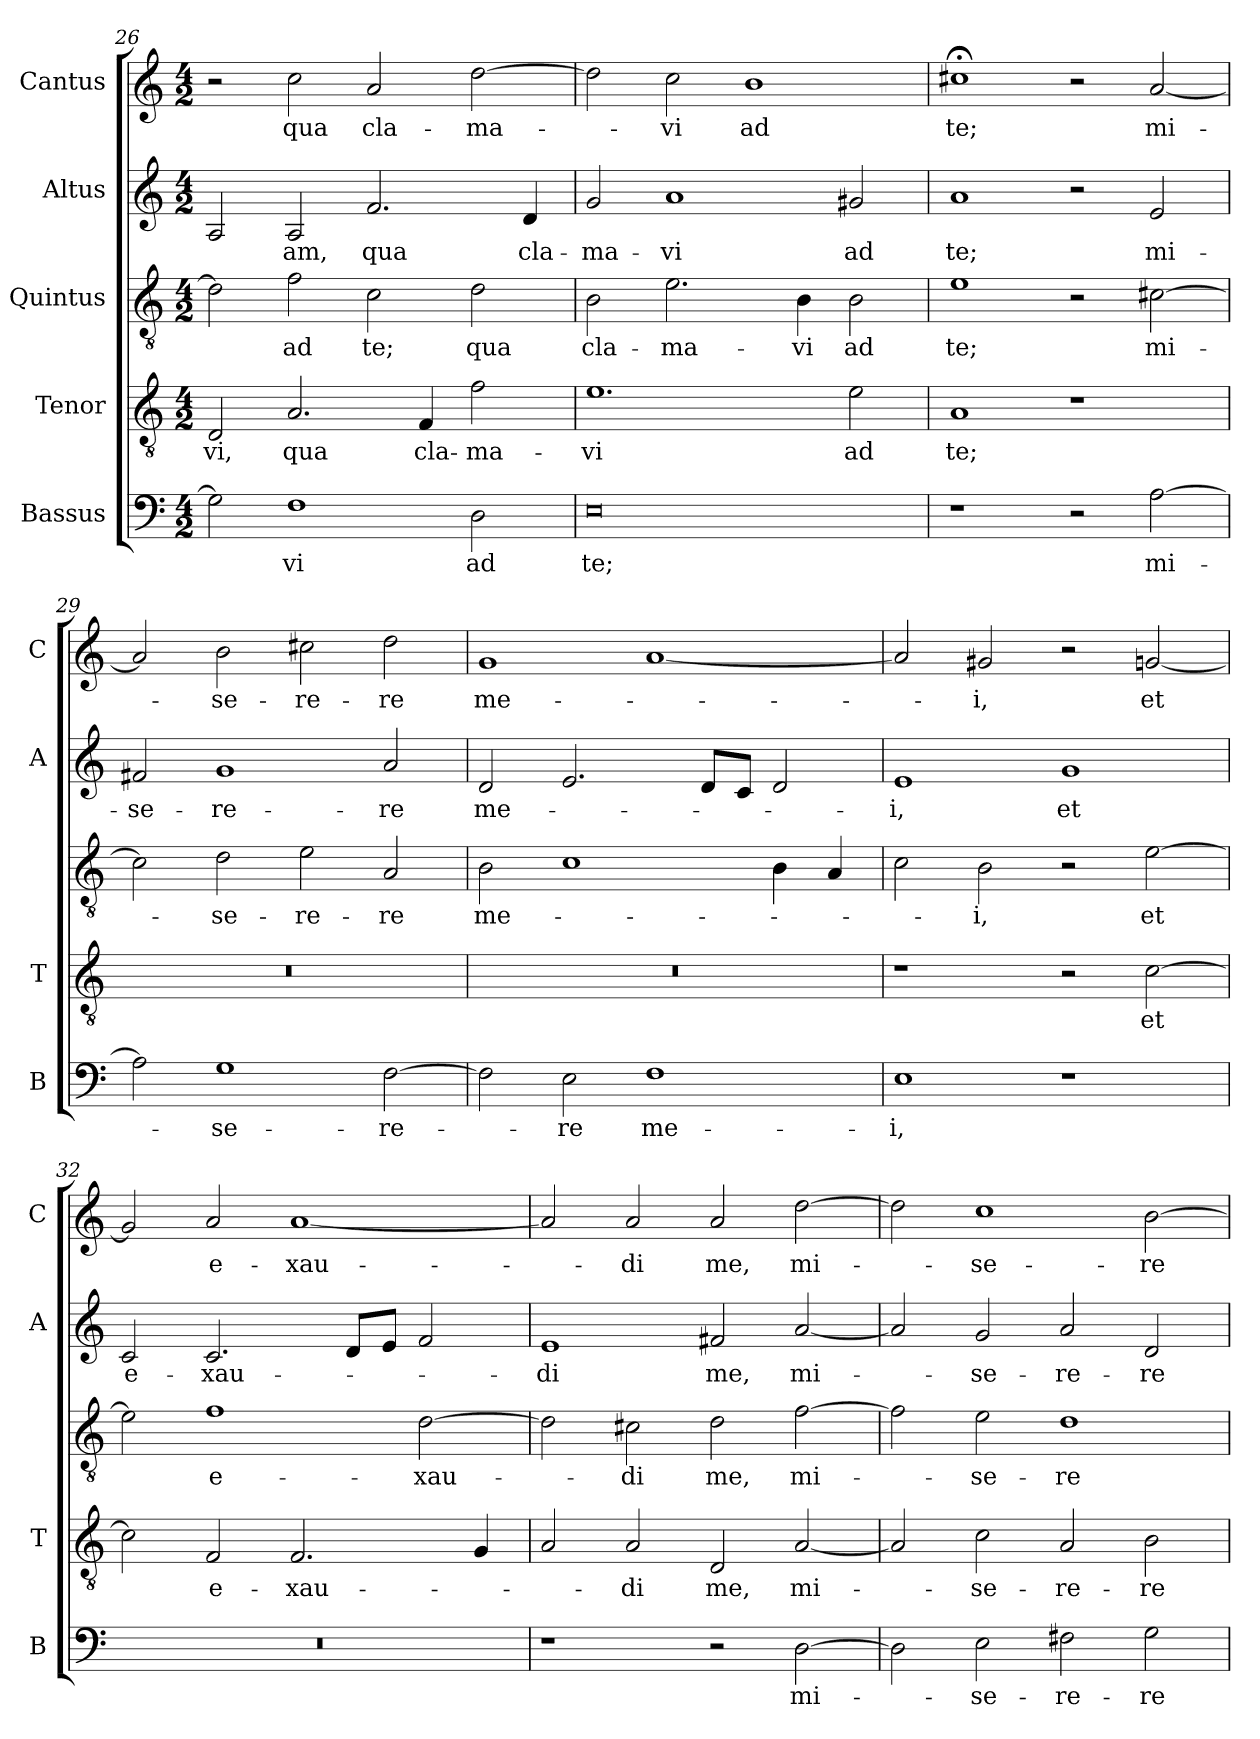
**kern	**text	**kern	**text	**kern	**text	**kern	**text	**kern	**text
*part5	*part5	*part4	*part4	*part3	*part3	*part2	*part2	*part1	*part1
*staff5	*staff5	*staff4	*staff4	*staff3	*staff3	*staff2	*staff2	*staff1	*staff1
*I"Bassus	*	*I"Tenor	*	*I"Quintus	*	*I"Altus	*	*I"Cantus	*
*I'B	*	*I'T	*	*	*	*I'A	*	*I'C	*
*clefF4	*	*clefGv2	*	*clefGv2	*	*clefG2	*	*clefG2	*
*k[]	*	*k[]	*	*k[]	*	*k[]	*	*k[]	*
*C:	*	*C:	*	*C:	*	*C:	*	*C:	*
*M4/2	*	*M4/2	*	*M4/2	*	*M4/2	*	*M4/2	*
=26	=26	=26	=26	=26	=26	=26	=26	=26	=26
!	!	!	!LO:LY:b	!	!	!	!	!	!
2G\]	.	2D/	-vi,	2d\]	.	2A/	.	2r	.
!	!LO:LY:b	!	!LO:LY:b	!	!LO:LY:b	!	!LO:LY:b	!	!LO:LY:b
1F	-vi	2.A/	qua	2f\	ad	2A/	-am,	2cc\	qua
!	!	!	!	!	!LO:LY:b	!	!LO:LY:b	!	!LO:LY:b
.	.	.	.	2c\	te;	2.f/	qua	2a/	cla-
!	!	!	!LO:LY:b	!	!	!	!	!	!
.	.	4F/	cla-	.	.	.	.	.	.
!	!LO:LY:b	!	!LO:LY:b	!	!LO:LY:b	!	!	!	!LO:LY:b
2D\	ad	2f\	-ma-	2d\	qua	.	.	[2dd\	-ma-
!	!	!	!	!	!	!	!LO:LY:b	!	!
.	.	.	.	.	.	4d/	cla-	.	.
=27	=27	=27	=27	=27	=27	=27	=27	=27	=27
!	!LO:LY:b	!	!LO:LY:b	!	!LO:LY:b	!	!LO:LY:b	!	!
0E	te;	1.e	-vi	2B\	cla-	2g/	-ma-	2dd\]	.
!	!	!	!	!	!LO:LY:b	!	!LO:LY:b	!	!LO:LY:b
.	.	.	.	2.e\	-ma-	1a	-vi	2cc\	-vi
!	!	!	!	!	!	!	!	!	!LO:LY:b
.	.	.	.	.	.	.	.	1b	ad
!	!	!	!	!	!LO:LY:b	!	!	!	!
.	.	.	.	4B\	-vi	.	.	.	.
!	!	!	!LO:LY:b	!	!LO:LY:b	!	!LO:LY:b	!	!
.	.	2e\	ad	2B\	ad	2g#X/	ad	.	.
=28	=28	=28	=28	=28	=28	=28	=28	=28	=28
!	!	!	!LO:LY:b	!	!LO:LY:b	!	!LO:LY:b	!	!LO:LY:b
1r	.	1A	te;	1e	te;	1a	te;	1cc#X;<	te;
2r	.	1r	.	2r	.	2r	.	2r	.
!	!LO:LY:b	!	!	!	!LO:LY:b	!	!LO:LY:b	!	!LO:LY:b
[2A\	mi-	.	.	[2c#X\	mi-	2e/	mi-	[2a/	mi-
=29	=29	=29	=29	=29	=29	=29	=29	=29	=29
!	!	!	!	!	!	!	!LO:LY:b	!	!
2A\]	.	0r	.	2c#\]	.	2f#X/	-se-	2a/]	.
!	!LO:LY:b	!	!	!	!LO:LY:b	!	!LO:LY:b	!	!LO:LY:b
1G	-se-	.	.	2d\	-se-	1g	-re-	2b\	-se-
!	!	!	!	!	!LO:LY:b	!	!	!	!LO:LY:b
.	.	.	.	2e\	-re-	.	.	2cc#X\	-re-
!	!LO:LY:b	!	!	!	!LO:LY:b	!	!LO:LY:b	!	!LO:LY:b
[2F\	-re-	.	.	2A/	-re	2a/	-re	2dd\	-re
!!LO:LB:g=z
=30	=30	=30	=30	=30	=30	=30	=30	=30	=30
!	!	!	!	!	!LO:LY:b	!	!LO:LY:b	!	!LO:LY:b
2F\]	.	0r	.	2B\	me-	2d/	me-	1g	me-
!	!LO:LY:b	!	!	!	!	!	!	!	!
2E\	-re	.	.	1c	.	2.e/	.	.	.
!	!LO:LY:b	!	!	!	!	!	!	!	!
1F	me-	.	.	.	.	.	.	[1a	.
.	.	.	.	.	.	8d/L	.	.	.
.	.	.	.	.	.	8c/J	.	.	.
.	.	.	.	4B\	.	2d/	.	.	.
.	.	.	.	4A/	.	.	.	.	.
=31	=31	=31	=31	=31	=31	=31	=31	=31	=31
!	!LO:LY:b	!	!	!	!	!	!LO:LY:b	!	!
1E	-i,	1r	.	2c\	.	1e	-i,	2a/]	.
!	!	!	!	!	!LO:LY:b	!	!	!	!LO:LY:b
.	.	.	.	2B\	-i,	.	.	2g#X/	-i,
!	!	!	!	!	!	!	!LO:LY:b	!	!
1r	.	2r	.	2r	.	1g	et	2r	.
!	!	!	!LO:LY:b	!	!LO:LY:b	!	!	!	!LO:LY:b
.	.	[2c\	et	[2e\	et	.	.	[2gn/	et
=32	=32	=32	=32	=32	=32	=32	=32	=32	=32
!	!	!	!	!	!	!	!LO:LY:b	!	!
0r	.	2c\]	.	2e\]	.	2c/	e-	2g/]	.
!	!	!	!LO:LY:b	!	!LO:LY:b	!	!LO:LY:b	!	!LO:LY:b
.	.	2F/	e-	1f	e-	2.c/	-xau-	2a/	e-
!	!	!	!LO:LY:b	!	!	!	!	!	!LO:LY:b
.	.	2.F/	-xau-	.	.	.	.	[1a	-xau-
.	.	.	.	.	.	8d/L	.	.	.
.	.	.	.	.	.	8e/J	.	.	.
!	!	!	!	!	!LO:LY:b	!	!	!	!
.	.	.	.	[2d\	-xau-	2f/	.	.	.
.	.	4G/	.	.	.	.	.	.	.
=33	=33	=33	=33	=33	=33	=33	=33	=33	=33
!	!	!	!	!	!	!	!LO:LY:b	!	!
1r	.	2A/	.	2d\]	.	1e	-di	2a/]	.
!	!	!	!LO:LY:b	!	!LO:LY:b	!	!	!	!LO:LY:b
.	.	2A/	-di	2c#X\	-di	.	.	2a/	-di
!	!	!	!LO:LY:b	!	!LO:LY:b	!	!LO:LY:b	!	!LO:LY:b
2r	.	2D/	me,	2d\	me,	2f#X/	me,	2a/	me,
!	!LO:LY:b	!	!LO:LY:b	!	!LO:LY:b	!	!LO:LY:b	!	!LO:LY:b
[2D\	mi-	[2A/	mi-	[2f\	mi-	[2a/	mi-	[2dd\	mi-
=34	=34	=34	=34	=34	=34	=34	=34	=34	=34
2D\]	.	2A/]	.	2f\]	.	2a/]	.	2dd\]	.
!	!LO:LY:b	!	!LO:LY:b	!	!LO:LY:b	!	!LO:LY:b	!	!LO:LY:b
2E\	-se-	2c\	-se-	2e\	-se-	2g/	-se-	1cc	-se-
!	!LO:LY:b	!	!LO:LY:b	!	!LO:LY:b	!	!LO:LY:b	!	!
2F#X\	-re-	2A/	-re-	1d	-re-	2a/	-re-	.	.
!	!LO:LY:b	!	!LO:LY:b	!	!	!	!LO:LY:b	!	!LO:LY:b
2G\	-re	2B\	-re	.	.	2d/	-re	[2b\	-re-
=	=	=	=	=	=	=	=	=	=
*-	*-	*-	*-	*-	*-	*-	*-	*-	*-
